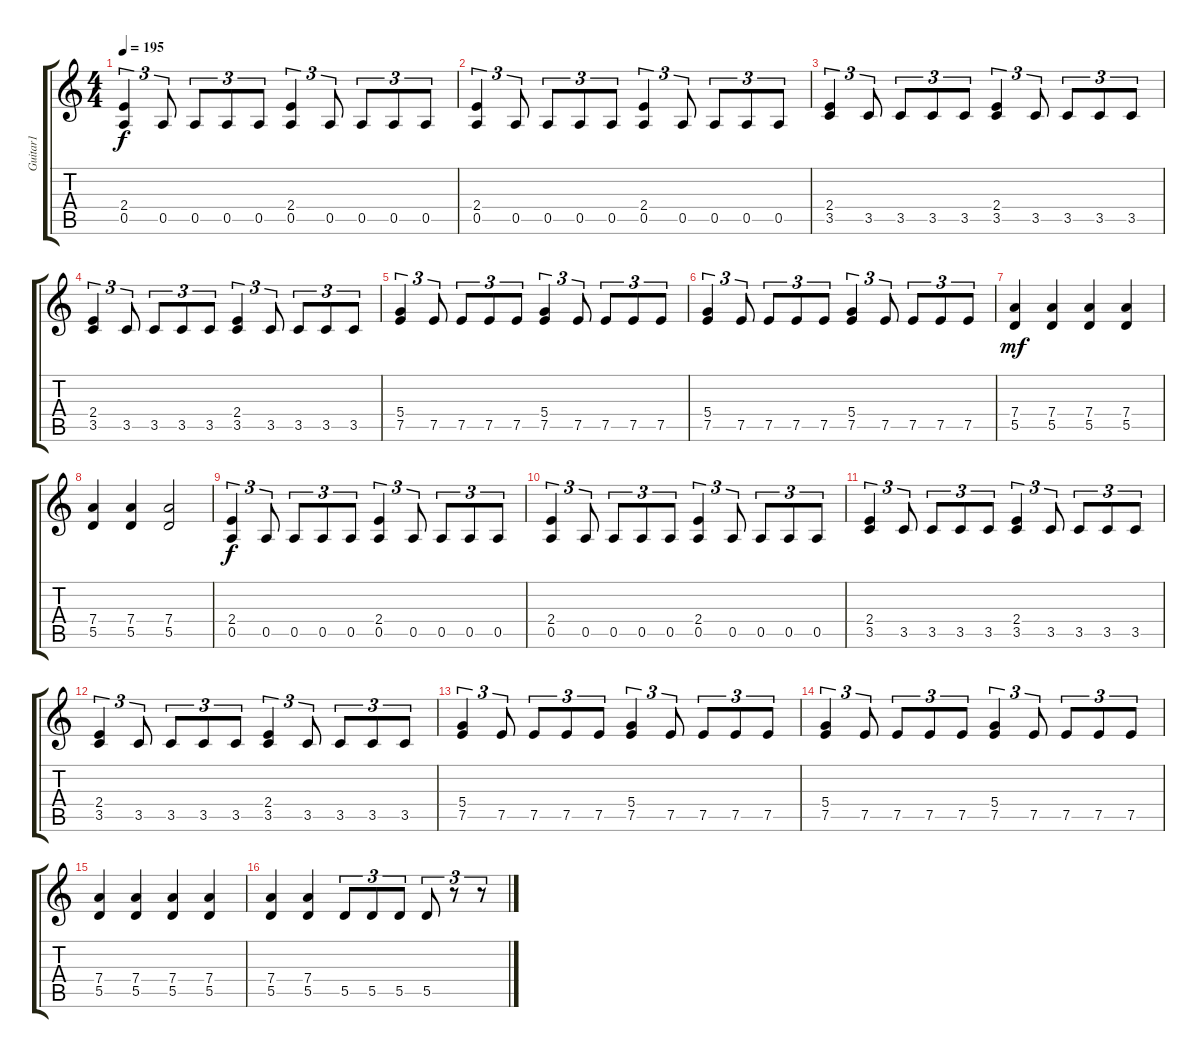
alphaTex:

\track ("Guitar1" "Guitar1") {instrument distortionguitar}
\staff {score tabs}
\tuning (E4 B3 G3 D3 A2 E2) {hide}
\ts (4 4)
\tempo 195
\clef g2
\ks c
(2.4 0.5).4{tu (3 2) dy f instrument distortionguitar} 0.5.8{tu (3 2)} 0.5.8{tu (3 2)} 0.5.8{tu (3 2)} 0.5.8{tu (3 2)} (2.4 0.5).4{tu (3 2)} 0.5.8{tu (3 2)} 0.5.8{tu (3 2)} 0.5.8{tu (3 2)} 0.5.8{tu (3 2)} |
(2.4 0.5).4{tu (3 2)} 0.5.8{tu (3 2)} 0.5.8{tu (3 2)} 0.5.8{tu (3 2)} 0.5.8{tu (3 2)} (2.4 0.5).4{tu (3 2)} 0.5.8{tu (3 2)} 0.5.8{tu (3 2)} 0.5.8{tu (3 2)} 0.5.8{tu (3 2)} |
(2.4 3.5).4{tu (3 2)} 3.5.8{tu (3 2)} 3.5.8{tu (3 2)} 3.5.8{tu (3 2)} 3.5.8{tu (3 2)} (2.4 3.5).4{tu (3 2)} 3.5.8{tu (3 2)} 3.5.8{tu (3 2)} 3.5.8{tu (3 2)} 3.5.8{tu (3 2)} |
(2.4 3.5).4{tu (3 2)} 3.5.8{tu (3 2)} 3.5.8{tu (3 2)} 3.5.8{tu (3 2)} 3.5.8{tu (3 2)} (2.4 3.5).4{tu (3 2)} 3.5.8{tu (3 2)} 3.5.8{tu (3 2)} 3.5.8{tu (3 2)} 3.5.8{tu (3 2)} |
(5.4 7.5).4{tu (3 2)} 7.5.8{tu (3 2)} 7.5.8{tu (3 2)} 7.5.8{tu (3 2)} 7.5.8{tu (3 2)} (5.4 7.5).4{tu (3 2)} 7.5.8{tu (3 2)} 7.5.8{tu (3 2)} 7.5.8{tu (3 2)} 7.5.8{tu (3 2)} |
(5.4 7.5).4{tu (3 2)} 7.5.8{tu (3 2)} 7.5.8{tu (3 2)} 7.5.8{tu (3 2)} 7.5.8{tu (3 2)} (5.4 7.5).4{tu (3 2)} 7.5.8{tu (3 2)} 7.5.8{tu (3 2)} 7.5.8{tu (3 2)} 7.5.8{tu (3 2)} |
(7.4 5.5).4{dy mf} (7.4 5.5).4 (7.4 5.5).4 (7.4 5.5).4 |
(7.4 5.5).4 (7.4 5.5).4 (7.4 5.5).2 |
(2.4 0.5).4{tu (3 2) dy f} 0.5.8{tu (3 2)} 0.5.8{tu (3 2)} 0.5.8{tu (3 2)} 0.5.8{tu (3 2)} (2.4 0.5).4{tu (3 2)} 0.5.8{tu (3 2)} 0.5.8{tu (3 2)} 0.5.8{tu (3 2)} 0.5.8{tu (3 2)} |
(2.4 0.5).4{tu (3 2)} 0.5.8{tu (3 2)} 0.5.8{tu (3 2)} 0.5.8{tu (3 2)} 0.5.8{tu (3 2)} (2.4 0.5).4{tu (3 2)} 0.5.8{tu (3 2)} 0.5.8{tu (3 2)} 0.5.8{tu (3 2)} 0.5.8{tu (3 2)} |
(2.4 3.5).4{tu (3 2)} 3.5.8{tu (3 2)} 3.5.8{tu (3 2)} 3.5.8{tu (3 2)} 3.5.8{tu (3 2)} (2.4 3.5).4{tu (3 2)} 3.5.8{tu (3 2)} 3.5.8{tu (3 2)} 3.5.8{tu (3 2)} 3.5.8{tu (3 2)} |
(2.4 3.5).4{tu (3 2)} 3.5.8{tu (3 2)} 3.5.8{tu (3 2)} 3.5.8{tu (3 2)} 3.5.8{tu (3 2)} (2.4 3.5).4{tu (3 2)} 3.5.8{tu (3 2)} 3.5.8{tu (3 2)} 3.5.8{tu (3 2)} 3.5.8{tu (3 2)} |
(5.4 7.5).4{tu (3 2)} 7.5.8{tu (3 2)} 7.5.8{tu (3 2)} 7.5.8{tu (3 2)} 7.5.8{tu (3 2)} (5.4 7.5).4{tu (3 2)} 7.5.8{tu (3 2)} 7.5.8{tu (3 2)} 7.5.8{tu (3 2)} 7.5.8{tu (3 2)} |
(5.4 7.5).4{tu (3 2)} 7.5.8{tu (3 2)} 7.5.8{tu (3 2)} 7.5.8{tu (3 2)} 7.5.8{tu (3 2)} (5.4 7.5).4{tu (3 2)} 7.5.8{tu (3 2)} 7.5.8{tu (3 2)} 7.5.8{tu (3 2)} 7.5.8{tu (3 2)} |
(7.4 5.5).4 (7.4 5.5).4 (7.4 5.5).4 (7.4 5.5).4 |
(7.4 5.5).4 (7.4 5.5).4 5.5.8{tu (3 2)} 5.5.8{tu (3 2)} 5.5.8{tu (3 2)} 5.5.8{tu (3 2)} r.8{tu (3 2)} r.8{tu (3 2)}
